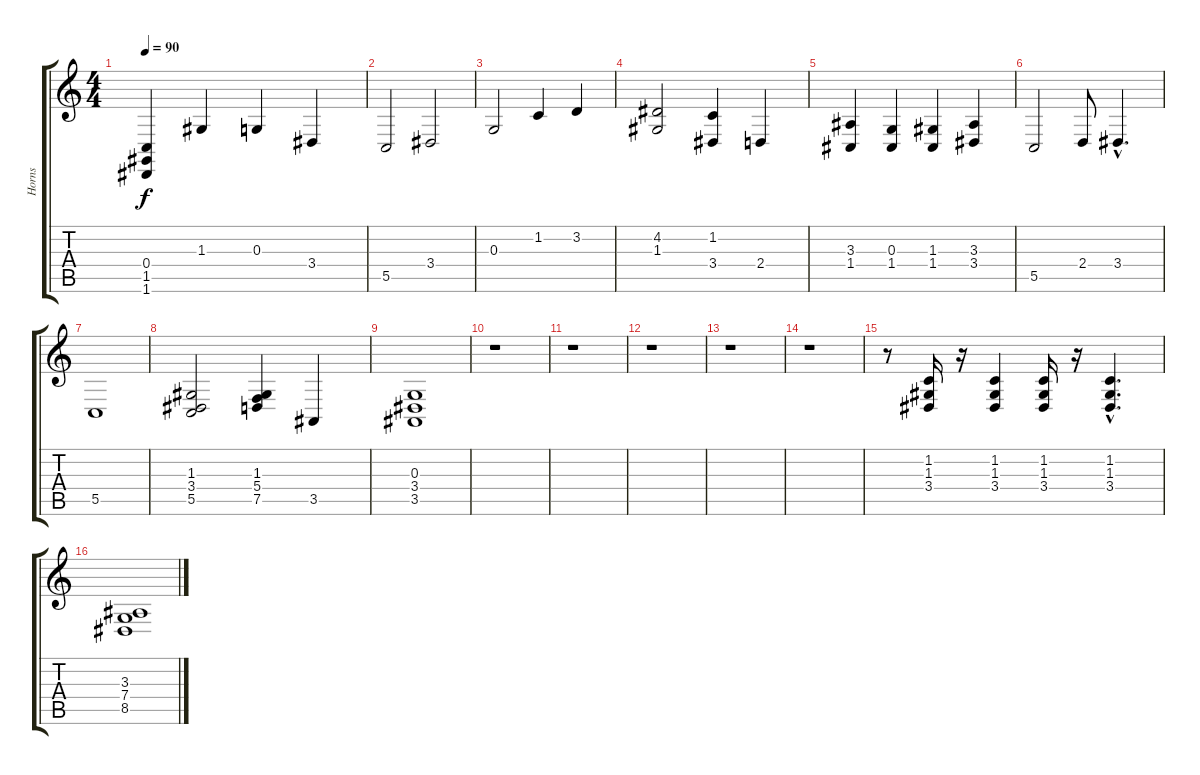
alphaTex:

\track ("Horns" "Horns") {instrument brasssection}
\staff {score tabs}
\tuning (E4 B3 G3 C3 G2 D2) {hide}
\ts (4 4)
\tempo 90
\clef g2
\ks c
(0.4 1.5 1.6).4{dy f} 1.3.4 0.3.4 3.4.4 |
5.5.2 3.4.2 |
0.3.2 1.2.4 3.2.4 |
(4.2 1.3).2 (1.2 3.4).4 2.4.4 |
(3.3 1.4).4 (0.3 1.4).4 (1.3 1.4).4 (3.3 3.4).4 |
5.5.2 2.4.8 3.4{hac}.4{d} |
5.5.1 |
(1.3 3.4 5.5).2 (1.3 5.4 7.5).4 3.5.4 |
(0.3 3.4 3.5).1 |
r.1 |
r.1 |
r.1 |
r.1 |
r.1 |
r.8 (1.2 1.3 3.4).16 r.16 (1.2 1.3 3.4).4 (1.2 1.3 3.4).16 r.16 (1.2{hac} 1.3{hac} 3.4{hac}).4{d} |
(3.3 7.4 8.5).1
